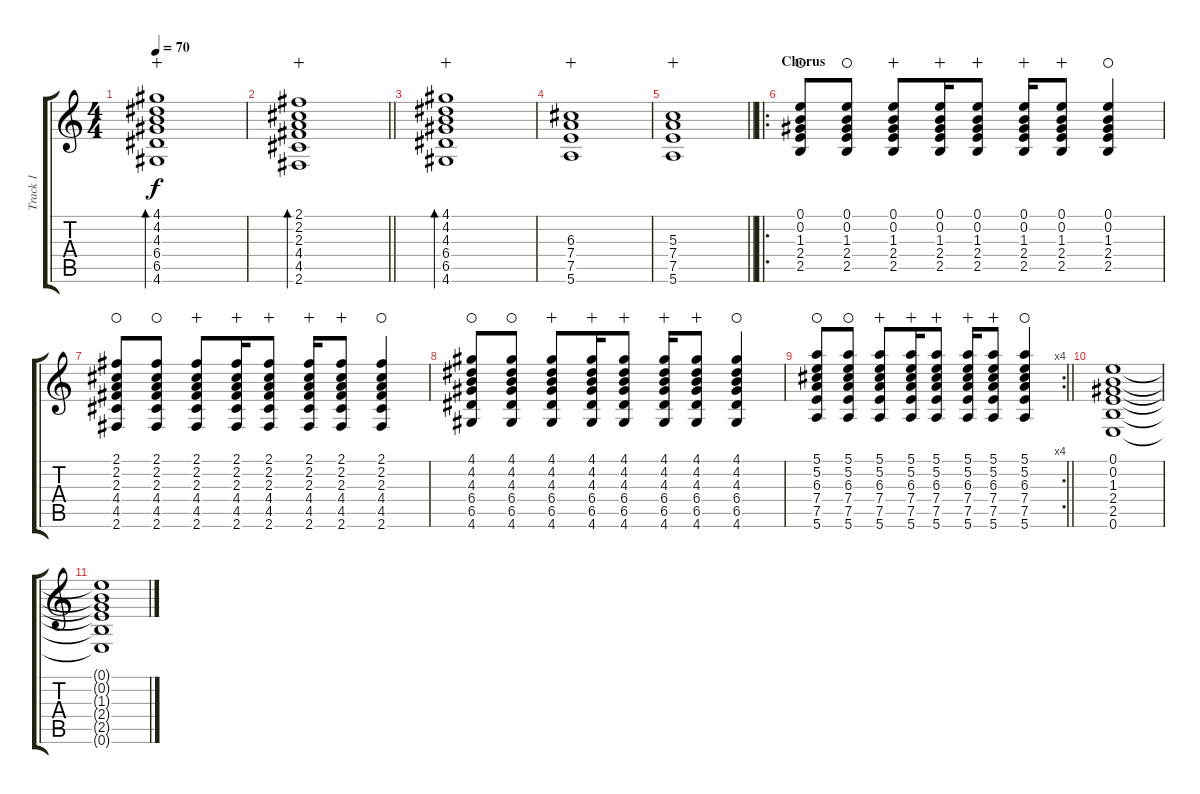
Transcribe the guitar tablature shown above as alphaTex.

\track ("Track 1" "Track 1") {instrument electricguitarclean}
\staff {score tabs}
\tuning (E4 B3 G3 D3 A2 E2) {hide}
\ts (4 4)
\tempo 70
\clef g2
\ks c
(4.1 4.2 4.3 6.4 6.5 4.6).1{bd 60 dy f wahc} |
\barLineRight lightlight
(2.1 2.2 2.3 4.4 4.5 2.6).1{bd 60 wahc} |
(4.1 4.2 4.3 6.4 6.5 4.6).1{bd 60 wahc} |
(6.3 7.4 7.5 5.6).1{wahc} |
\barLineRight lightlight
(5.3 7.4 7.5 5.6).1{wahc} |
\ro
\section ("" "Chorus")
(0.1 0.2 1.3 2.4 2.5).8{waho} (0.1 0.2 1.3 2.4 2.5).8{waho} (0.1 0.2 1.3 2.4 2.5).8{wahc} (0.1 0.2 1.3 2.4 2.5).16{wahc} (0.1 0.2 1.3 2.4 2.5).8{wahc} (0.1 0.2 1.3 2.4 2.5).16{wahc} (0.1 0.2 1.3 2.4 2.5).8{wahc} (0.1 0.2 1.3 2.4 2.5).4{waho} |
(2.1 2.2 2.3 4.4 4.5 2.6).8{waho} (2.1 2.2 2.3 4.4 4.5 2.6).8{waho} (2.1 2.2 2.3 4.4 4.5 2.6).8{wahc} (2.1 2.2 2.3 4.4 4.5 2.6).16{wahc} (2.1 2.2 2.3 4.4 4.5 2.6).8{wahc} (2.1 2.2 2.3 4.4 4.5 2.6).16{wahc} (2.1 2.2 2.3 4.4 4.5 2.6).8{wahc} (2.1 2.2 2.3 4.4 4.5 2.6).4{waho} |
(4.1 4.2 4.3 6.4 6.5 4.6).8{waho} (4.1 4.2 4.3 6.4 6.5 4.6).8{waho} (4.1 4.2 4.3 6.4 6.5 4.6).8{wahc} (4.1 4.2 4.3 6.4 6.5 4.6).16{wahc} (4.1 4.2 4.3 6.4 6.5 4.6).8{wahc} (4.1 4.2 4.3 6.4 6.5 4.6).16{wahc} (4.1 4.2 4.3 6.4 6.5 4.6).8{wahc} (4.1 4.2 4.3 6.4 6.5 4.6).4{waho} |
\rc 4
\barLineRight lightlight
(5.1 5.2 6.3 7.4 7.5 5.6).8{waho} (5.1 5.2 6.3 7.4 7.5 5.6).8{waho} (5.1 5.2 6.3 7.4 7.5 5.6).8{wahc} (5.1 5.2 6.3 7.4 7.5 5.6).16{wahc} (5.1 5.2 6.3 7.4 7.5 5.6).8{wahc} (5.1 5.2 6.3 7.4 7.5 5.6).16{wahc} (5.1 5.2 6.3 7.4 7.5 5.6).8{wahc} (5.1 5.2 6.3 7.4 7.5 5.6).4{waho} |
(0.1 0.2 1.3 2.4 2.5 0.6).1 |
(0.1{t} 0.2{t} 1.3{t} 2.4{t} 2.5{t} 0.6{t}).1
